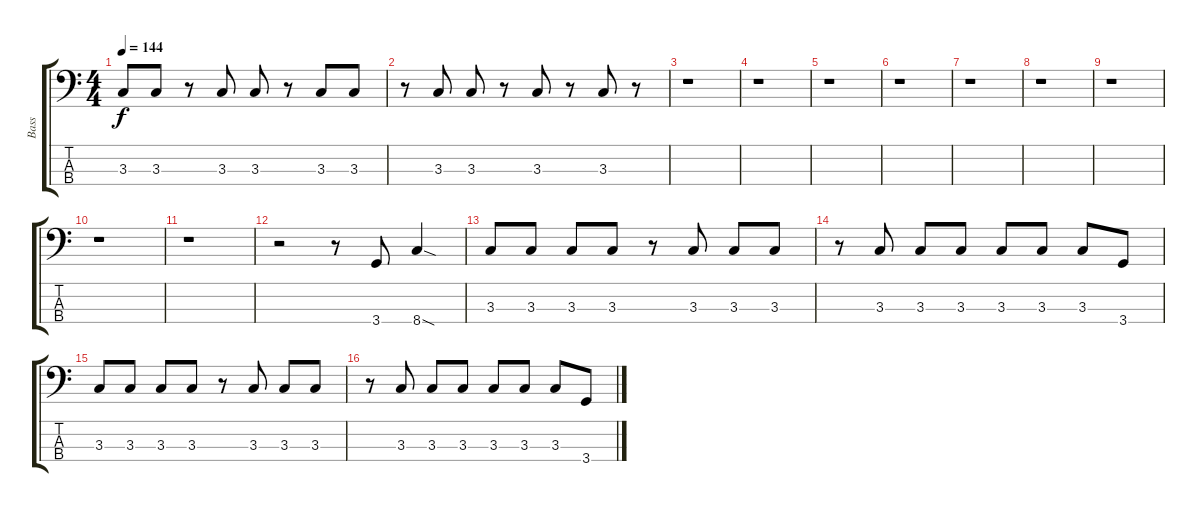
\track ("Bass" "Bass") {instrument electricbasspick}
\staff {score tabs}
\tuning (G2 D2 A1 E1) {hide}
\ts (4 4)
\tempo 144
\clef f4
\ks c
3.3.8{dy f} 3.3.8 r.8 3.3.8 3.3.8 r.8 3.3.8 3.3.8 |
r.8 3.3.8 3.3.8 r.8 3.3.8 r.8 3.3.8 r.8 |
r.1 |
r.1 |
r.1 |
r.1 |
r.1 |
r.1 |
r.1 |
r.1 |
r.1 |
r.2 r.8 3.4.8 8.4{sod}.4 |
3.3.8 3.3.8 3.3.8 3.3.8 r.8 3.3.8 3.3.8 3.3.8 |
r.8 3.3.8 3.3.8 3.3.8 3.3.8 3.3.8 3.3.8 3.4.8 |
3.3.8 3.3.8 3.3.8 3.3.8 r.8 3.3.8 3.3.8 3.3.8 |
r.8 3.3.8 3.3.8 3.3.8 3.3.8 3.3.8 3.3.8 3.4.8
